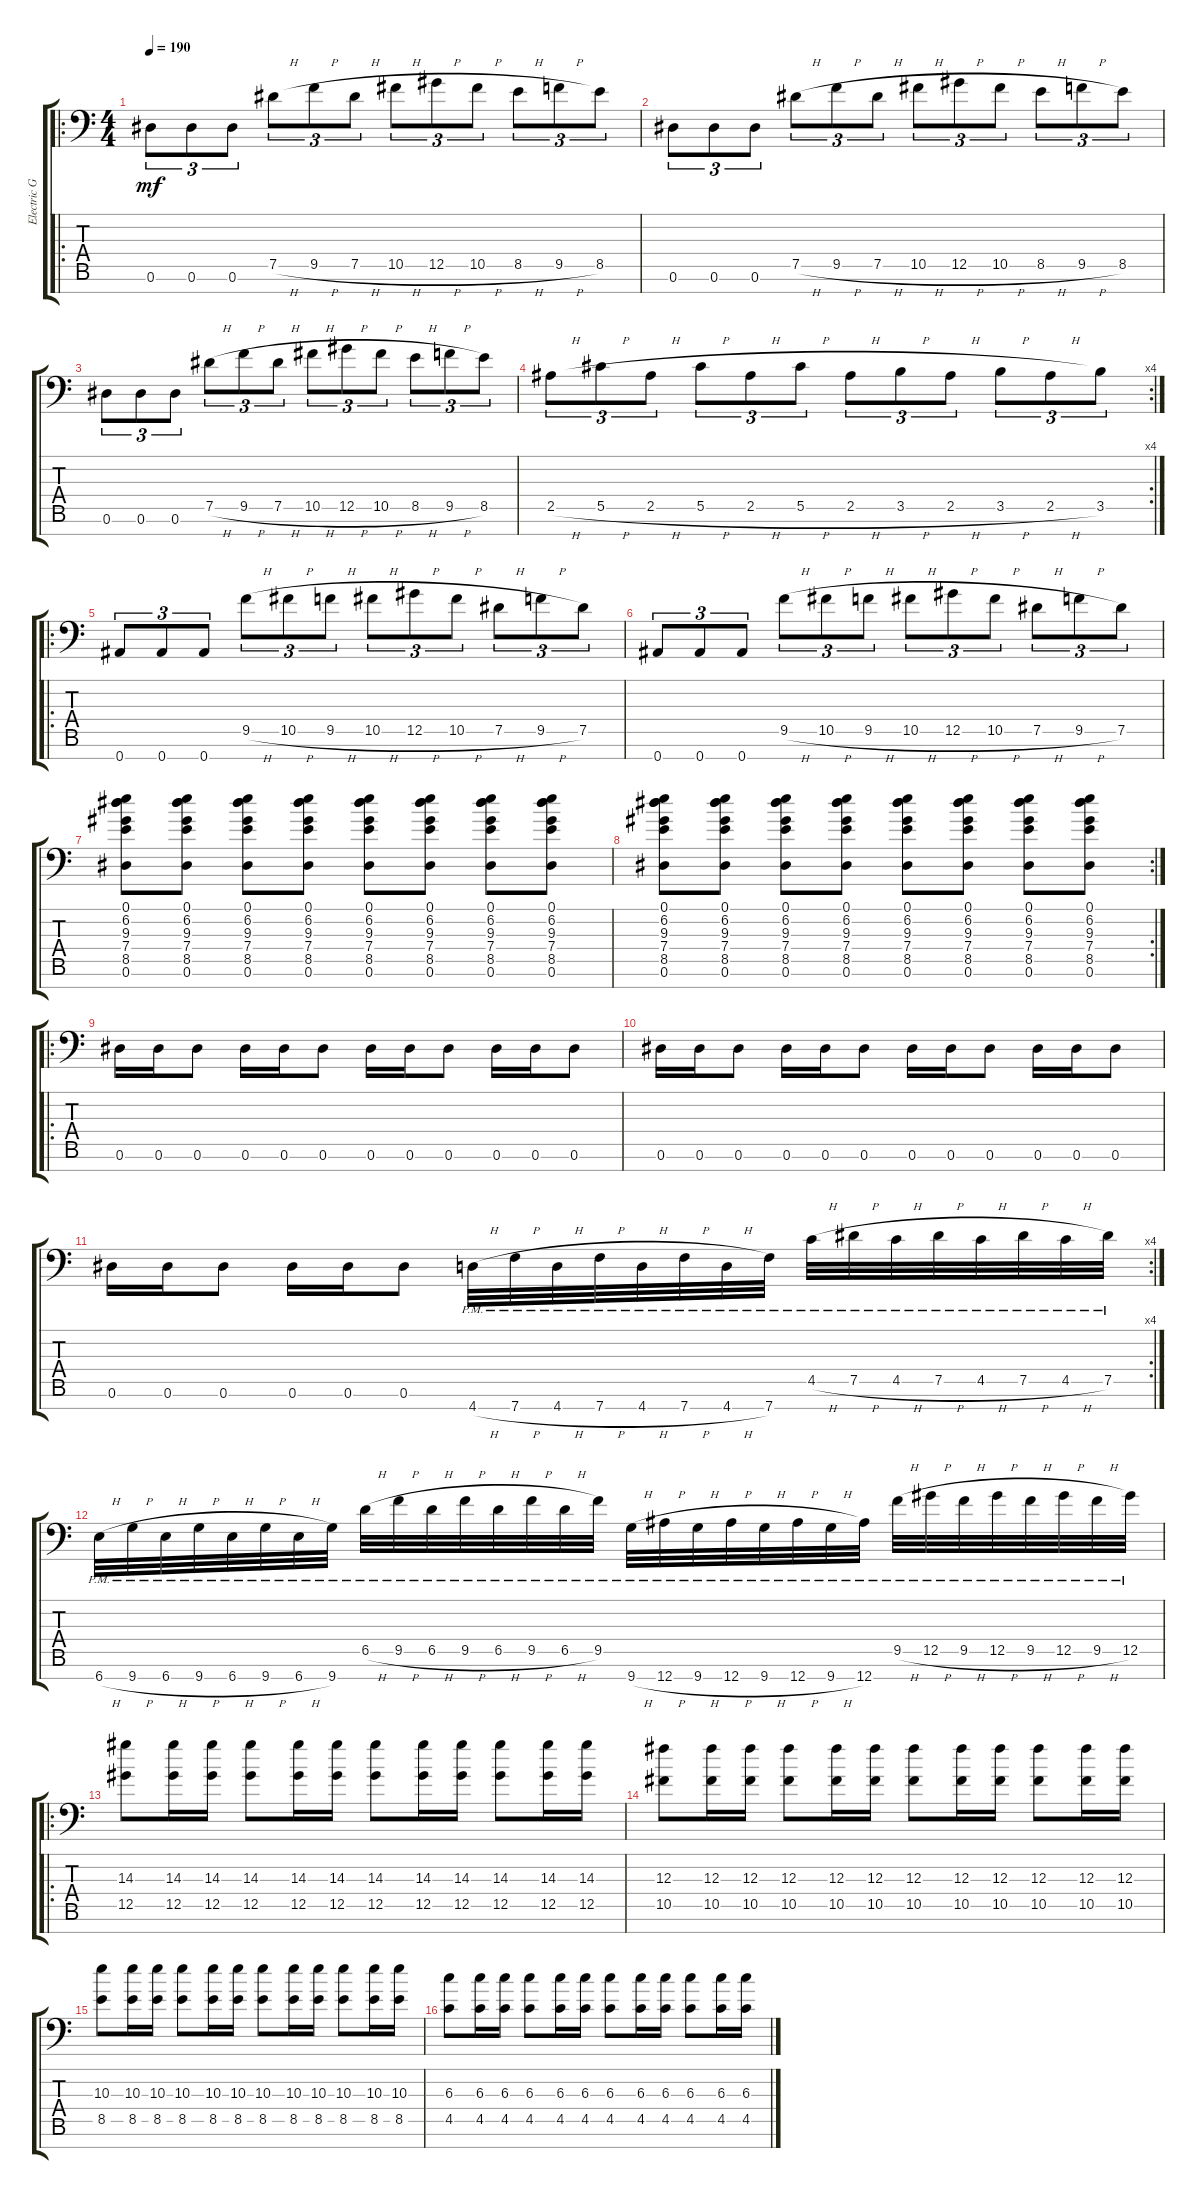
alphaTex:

\track ("Electric Guitar" "Electric G") {instrument overdrivenguitar}
\staff {score tabs}
\tuning (Eb4 Bb3 Gb3 Db3 Ab2 Eb2 Bb1) {hide}
\ro
\ts (4 4)
\tempo 190
\clef f4
\ks c
0.6.8{tu (3 2) dy mf instrument overdrivenguitar} 0.6.8{tu (3 2)} 0.6.8{tu (3 2)} 7.5{h}.8{tu (3 2)} 9.5{h}.8{tu (3 2)} 7.5{h}.8{tu (3 2)} 10.5{h}.8{tu (3 2)} 12.5{h}.8{tu (3 2)} 10.5{h}.8{tu (3 2)} 8.5{h}.8{tu (3 2)} 9.5{h}.8{tu (3 2)} 8.5.8{tu (3 2)} |
0.6.8{tu (3 2)} 0.6.8{tu (3 2)} 0.6.8{tu (3 2)} 7.5{h}.8{tu (3 2)} 9.5{h}.8{tu (3 2)} 7.5{h}.8{tu (3 2)} 10.5{h}.8{tu (3 2)} 12.5{h}.8{tu (3 2)} 10.5{h}.8{tu (3 2)} 8.5{h}.8{tu (3 2)} 9.5{h}.8{tu (3 2)} 8.5.8{tu (3 2)} |
0.6.8{tu (3 2)} 0.6.8{tu (3 2)} 0.6.8{tu (3 2)} 7.5{h}.8{tu (3 2)} 9.5{h}.8{tu (3 2)} 7.5{h}.8{tu (3 2)} 10.5{h}.8{tu (3 2)} 12.5{h}.8{tu (3 2)} 10.5{h}.8{tu (3 2)} 8.5{h}.8{tu (3 2)} 9.5{h}.8{tu (3 2)} 8.5.8{tu (3 2)} |
\rc 4
2.5{h}.8{tu (3 2)} 5.5{h}.8{tu (3 2)} 2.5{h}.8{tu (3 2)} 5.5{h}.8{tu (3 2)} 2.5{h}.8{tu (3 2)} 5.5{h}.8{tu (3 2)} 2.5{h}.8{tu (3 2)} 3.5{h}.8{tu (3 2)} 2.5{h}.8{tu (3 2)} 3.5{h}.8{tu (3 2)} 2.5{h}.8{tu (3 2)} 3.5.8{tu (3 2)} |
\ro
0.7.8{tu (3 2)} 0.7.8{tu (3 2)} 0.7.8{tu (3 2)} 9.5{h}.8{tu (3 2)} 10.5{h}.8{tu (3 2)} 9.5{h}.8{tu (3 2)} 10.5{h}.8{tu (3 2)} 12.5{h}.8{tu (3 2)} 10.5{h}.8{tu (3 2)} 7.5{h}.8{tu (3 2)} 9.5{h}.8{tu (3 2)} 7.5.8{tu (3 2)} |
0.7.8{tu (3 2)} 0.7.8{tu (3 2)} 0.7.8{tu (3 2)} 9.5{h}.8{tu (3 2)} 10.5{h}.8{tu (3 2)} 9.5{h}.8{tu (3 2)} 10.5{h}.8{tu (3 2)} 12.5{h}.8{tu (3 2)} 10.5{h}.8{tu (3 2)} 7.5{h}.8{tu (3 2)} 9.5{h}.8{tu (3 2)} 7.5.8{tu (3 2)} |
(0.1 6.2 9.3 7.4 8.5 0.6).8 (0.1 6.2 9.3 7.4 8.5 0.6).8 (0.1 6.2 9.3 7.4 8.5 0.6).8 (0.1 6.2 9.3 7.4 8.5 0.6).8 (0.1 6.2 9.3 7.4 8.5 0.6).8 (0.1 6.2 9.3 7.4 8.5 0.6).8 (0.1 6.2 9.3 7.4 8.5 0.6).8 (0.1 6.2 9.3 7.4 8.5 0.6).8 |
\rc 2
(0.1 6.2 9.3 7.4 8.5 0.6).8 (0.1 6.2 9.3 7.4 8.5 0.6).8 (0.1 6.2 9.3 7.4 8.5 0.6).8 (0.1 6.2 9.3 7.4 8.5 0.6).8 (0.1 6.2 9.3 7.4 8.5 0.6).8 (0.1 6.2 9.3 7.4 8.5 0.6).8 (0.1 6.2 9.3 7.4 8.5 0.6).8 (0.1 6.2 9.3 7.4 8.5 0.6).8 |
\ro
0.6.16 0.6.16 0.6.8 0.6.16 0.6.16 0.6.8 0.6.16 0.6.16 0.6.8 0.6.16 0.6.16 0.6.8 |
0.6.16 0.6.16 0.6.8 0.6.16 0.6.16 0.6.8 0.6.16 0.6.16 0.6.8 0.6.16 0.6.16 0.6.8 |
\rc 4
0.6.16 0.6.16 0.6.8 0.6.16 0.6.16 0.6.8 4.7{h pm}.32 7.7{h pm}.32 4.7{h pm}.32 7.7{h pm}.32 4.7{h pm}.32 7.7{h pm}.32 4.7{h pm}.32 7.7{pm}.32 4.5{h pm}.32 7.5{h pm}.32 4.5{h pm}.32 7.5{h pm}.32 4.5{h pm}.32 7.5{h pm}.32 4.5{h pm}.32 7.5{pm}.32 |
6.7{h pm}.32 9.7{h pm}.32 6.7{h pm}.32 9.7{h pm}.32 6.7{h pm}.32 9.7{h pm}.32 6.7{h pm}.32 9.7{pm}.32 6.5{h pm}.32 9.5{h pm}.32 6.5{h pm}.32 9.5{h pm}.32 6.5{h pm}.32 9.5{h pm}.32 6.5{h pm}.32 9.5{pm}.32 9.7{h pm}.32 12.7{h pm}.32 9.7{h pm}.32 12.7{h pm}.32 9.7{h pm}.32 12.7{h pm}.32 9.7{h pm}.32 12.7{pm}.32 9.5{h pm}.32 12.5{h pm}.32 9.5{h pm}.32 12.5{h pm}.32 9.5{h pm}.32 12.5{h pm}.32 9.5{h pm}.32 12.5{pm}.32 |
\ro
(14.3 12.5).8 (14.3 12.5).16 (14.3 12.5).16 (14.3 12.5).8 (14.3 12.5).16 (14.3 12.5).16 (14.3 12.5).8 (14.3 12.5).16 (14.3 12.5).16 (14.3 12.5).8 (14.3 12.5).16 (14.3 12.5).16 |
(12.3 10.5).8 (12.3 10.5).16 (12.3 10.5).16 (12.3 10.5).8 (12.3 10.5).16 (12.3 10.5).16 (12.3 10.5).8 (12.3 10.5).16 (12.3 10.5).16 (12.3 10.5).8 (12.3 10.5).16 (12.3 10.5).16 |
(10.3 8.5).8 (10.3 8.5).16 (10.3 8.5).16 (10.3 8.5).8 (10.3 8.5).16 (10.3 8.5).16 (10.3 8.5).8 (10.3 8.5).16 (10.3 8.5).16 (10.3 8.5).8 (10.3 8.5).16 (10.3 8.5).16 |
(6.3 4.5).8 (6.3 4.5).16 (6.3 4.5).16 (6.3 4.5).8 (6.3 4.5).16 (6.3 4.5).16 (6.3 4.5).8 (6.3 4.5).16 (6.3 4.5).16 (6.3 4.5).8 (6.3 4.5).16 (6.3 4.5).16
